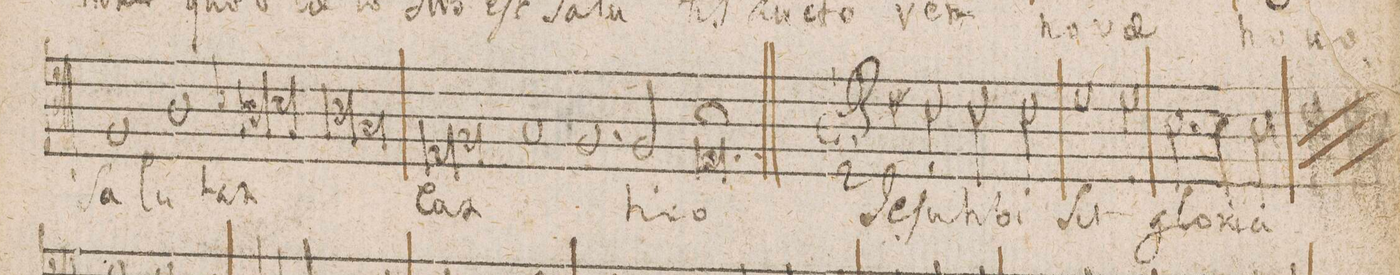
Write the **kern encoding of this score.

**kern	**text
*I"Tenore	*
*clefC4	*
*k[]	*
*met(C|)	*
*M2/1	*
1F	Sa-
1A	-lu-
=62-	=62-
*lig	*
1A	-tat
1B-X	.
*Xlig	*
=63-	=63-
*lig	*
1A	.
1Gny	.
*Xlig	*
=64-	=64-
*lig	*
1E	Can-
1F	.
*Xlig	*
=65-	=65-
1G	.
1.F	.
=66-	=66-
2F/	-ti-
0El;	-co
=67||	=67||
*M3/2	*
2c#X\	Je-
2c#\	-ſu
2c#\	ti-
=68-	=68-
1d	-bi
2d\	Sit
=69-	=69-
2.B\	glo-
4B\	-ri-
2B\	-a
=70-	=70-
*-	*-
